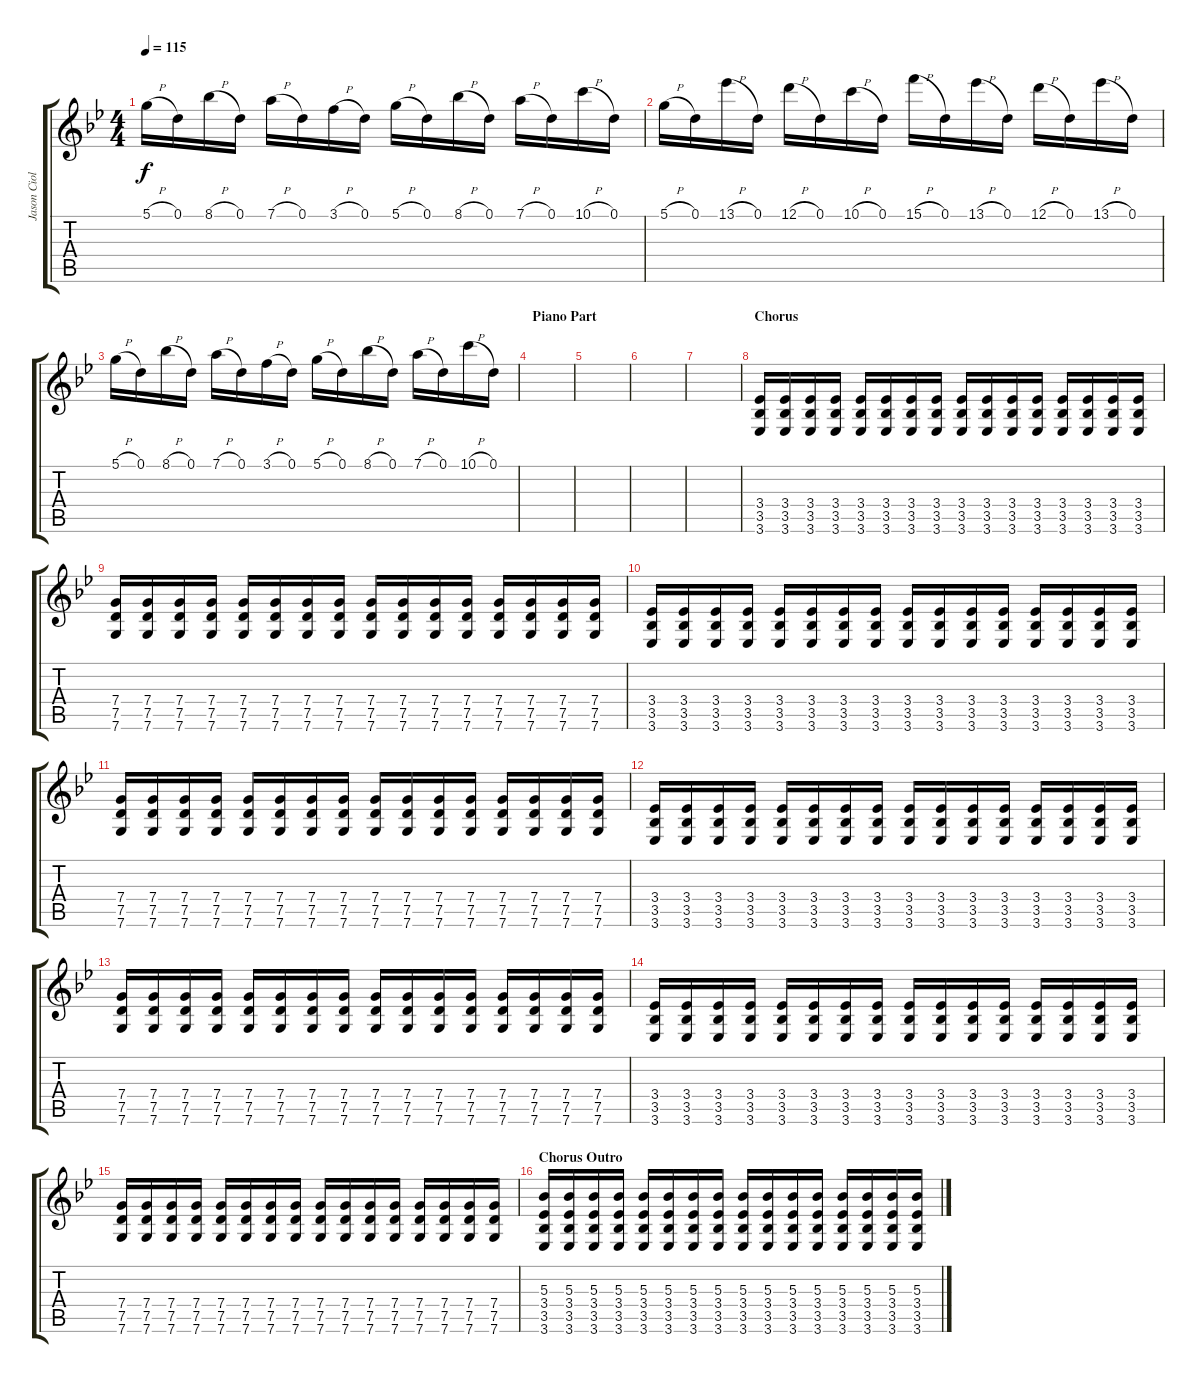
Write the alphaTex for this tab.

\track ("Jason Ciolli(Guitar)" "Jason Ciol") {instrument distortionguitar}
\staff {score tabs}
\tuning (D4 A3 F3 C3 G2 C2) {hide}
\ts (4 4)
\tempo 115
\clef g2
\ks gminor
5.1{h}.16{dy f} 0.1.16 8.1{h}.16 0.1.16 7.1{h}.16 0.1.16 3.1{h}.16 0.1.16 5.1{h}.16 0.1.16 8.1{h}.16 0.1.16 7.1{h}.16 0.1.16 10.1{h}.16 0.1.16 |
5.1{h}.16 0.1.16 13.1{h}.16 0.1.16 12.1{h}.16 0.1.16 10.1{h}.16 0.1.16 15.1{h}.16 0.1.16 13.1{h}.16 0.1.16 12.1{h}.16 0.1.16 13.1{h}.16 0.1.16 |
5.1{h}.16 0.1.16 8.1{h}.16 0.1.16 7.1{h}.16 0.1.16 3.1{h}.16 0.1.16 5.1{h}.16 0.1.16 8.1{h}.16 0.1.16 7.1{h}.16 0.1.16 10.1{h}.16 0.1.16 |
\section ("" "Piano Part")
|
|
|
|
\section ("" "Chorus")
(3.4 3.5 3.6).16 (3.4 3.5 3.6).16 (3.4 3.5 3.6).16 (3.4 3.5 3.6).16 (3.4 3.5 3.6).16 (3.4 3.5 3.6).16 (3.4 3.5 3.6).16 (3.4 3.5 3.6).16 (3.4 3.5 3.6).16 (3.4 3.5 3.6).16 (3.4 3.5 3.6).16 (3.4 3.5 3.6).16 (3.4 3.5 3.6).16 (3.4 3.5 3.6).16 (3.4 3.5 3.6).16 (3.4 3.5 3.6).16 |
(7.4 7.5 7.6).16 (7.4 7.5 7.6).16 (7.4 7.5 7.6).16 (7.4 7.5 7.6).16 (7.4 7.5 7.6).16 (7.4 7.5 7.6).16 (7.4 7.5 7.6).16 (7.4 7.5 7.6).16 (7.4 7.5 7.6).16 (7.4 7.5 7.6).16 (7.4 7.5 7.6).16 (7.4 7.5 7.6).16 (7.4 7.5 7.6).16 (7.4 7.5 7.6).16 (7.4 7.5 7.6).16 (7.4 7.5 7.6).16 |
(3.4 3.5 3.6).16 (3.4 3.5 3.6).16 (3.4 3.5 3.6).16 (3.4 3.5 3.6).16 (3.4 3.5 3.6).16 (3.4 3.5 3.6).16 (3.4 3.5 3.6).16 (3.4 3.5 3.6).16 (3.4 3.5 3.6).16 (3.4 3.5 3.6).16 (3.4 3.5 3.6).16 (3.4 3.5 3.6).16 (3.4 3.5 3.6).16 (3.4 3.5 3.6).16 (3.4 3.5 3.6).16 (3.4 3.5 3.6).16 |
(7.4 7.5 7.6).16 (7.4 7.5 7.6).16 (7.4 7.5 7.6).16 (7.4 7.5 7.6).16 (7.4 7.5 7.6).16 (7.4 7.5 7.6).16 (7.4 7.5 7.6).16 (7.4 7.5 7.6).16 (7.4 7.5 7.6).16 (7.4 7.5 7.6).16 (7.4 7.5 7.6).16 (7.4 7.5 7.6).16 (7.4 7.5 7.6).16 (7.4 7.5 7.6).16 (7.4 7.5 7.6).16 (7.4 7.5 7.6).16 |
(3.4 3.5 3.6).16 (3.4 3.5 3.6).16 (3.4 3.5 3.6).16 (3.4 3.5 3.6).16 (3.4 3.5 3.6).16 (3.4 3.5 3.6).16 (3.4 3.5 3.6).16 (3.4 3.5 3.6).16 (3.4 3.5 3.6).16 (3.4 3.5 3.6).16 (3.4 3.5 3.6).16 (3.4 3.5 3.6).16 (3.4 3.5 3.6).16 (3.4 3.5 3.6).16 (3.4 3.5 3.6).16 (3.4 3.5 3.6).16 |
(7.4 7.5 7.6).16 (7.4 7.5 7.6).16 (7.4 7.5 7.6).16 (7.4 7.5 7.6).16 (7.4 7.5 7.6).16 (7.4 7.5 7.6).16 (7.4 7.5 7.6).16 (7.4 7.5 7.6).16 (7.4 7.5 7.6).16 (7.4 7.5 7.6).16 (7.4 7.5 7.6).16 (7.4 7.5 7.6).16 (7.4 7.5 7.6).16 (7.4 7.5 7.6).16 (7.4 7.5 7.6).16 (7.4 7.5 7.6).16 |
(3.4 3.5 3.6).16 (3.4 3.5 3.6).16 (3.4 3.5 3.6).16 (3.4 3.5 3.6).16 (3.4 3.5 3.6).16 (3.4 3.5 3.6).16 (3.4 3.5 3.6).16 (3.4 3.5 3.6).16 (3.4 3.5 3.6).16 (3.4 3.5 3.6).16 (3.4 3.5 3.6).16 (3.4 3.5 3.6).16 (3.4 3.5 3.6).16 (3.4 3.5 3.6).16 (3.4 3.5 3.6).16 (3.4 3.5 3.6).16 |
(7.4 7.5 7.6).16 (7.4 7.5 7.6).16 (7.4 7.5 7.6).16 (7.4 7.5 7.6).16 (7.4 7.5 7.6).16 (7.4 7.5 7.6).16 (7.4 7.5 7.6).16 (7.4 7.5 7.6).16 (7.4 7.5 7.6).16 (7.4 7.5 7.6).16 (7.4 7.5 7.6).16 (7.4 7.5 7.6).16 (7.4 7.5 7.6).16 (7.4 7.5 7.6).16 (7.4 7.5 7.6).16 (7.4 7.5 7.6).16 |
\section ("" "Chorus Outro")
(5.3 3.4 3.5 3.6).16 (5.3 3.4 3.5 3.6).16 (5.3 3.4 3.5 3.6).16 (5.3 3.4 3.5 3.6).16 (5.3 3.4 3.5 3.6).16 (5.3 3.4 3.5 3.6).16 (5.3 3.4 3.5 3.6).16 (5.3 3.4 3.5 3.6).16 (5.3 3.4 3.5 3.6).16 (5.3 3.4 3.5 3.6).16 (5.3 3.4 3.5 3.6).16 (5.3 3.4 3.5 3.6).16 (5.3 3.4 3.5 3.6).16 (5.3 3.4 3.5 3.6).16 (5.3 3.4 3.5 3.6).16 (5.3 3.4 3.5 3.6).16
